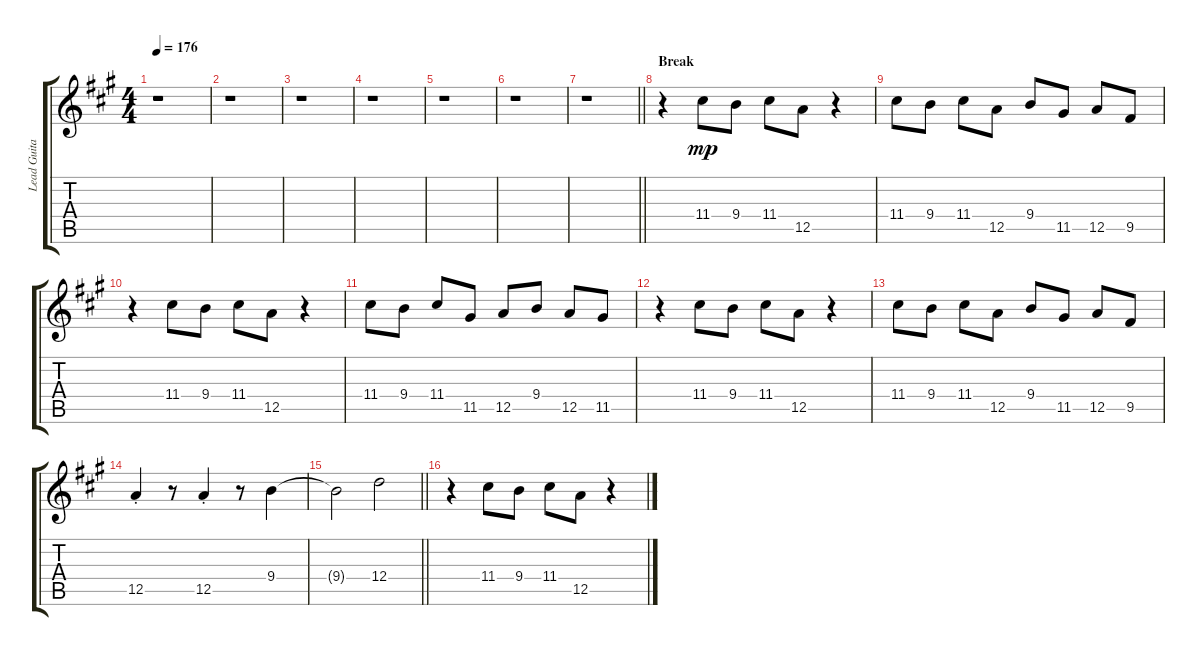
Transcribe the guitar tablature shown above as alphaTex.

\track ("Lead Guitar B" "Lead Guita") {instrument overdrivenguitar}
\staff {score tabs}
\tuning (E4 B3 G3 D3 A2 E2) {hide}
\ts (4 4)
\tempo 176
\clef g2
\ks f#minor
r.1{dy mp} |
r.1 |
r.1 |
r.1 |
r.1 |
r.1 |
\barLineRight lightlight
r.1 |
\section ("" "Break")
r.4 11.4.8 9.4.8 11.4.8 12.5.8 r.4 |
11.4.8 9.4.8 11.4.8 12.5.8 9.4.8 11.5.8 12.5.8 9.5.8 |
r.4 11.4.8 9.4.8 11.4.8 12.5.8 r.4 |
11.4.8 9.4.8 11.4.8 11.5.8 12.5.8 9.4.8 12.5.8 11.5.8 |
r.4 11.4.8 9.4.8 11.4.8 12.5.8 r.4 |
11.4.8 9.4.8 11.4.8 12.5.8 9.4.8 11.5.8 12.5.8 9.5.8 |
12.5{st}.4 r.8 12.5{st}.4 r.8 9.4.4 |
\barLineRight lightlight
9.4{t}.2 12.4.2 |
\section ("" "")
r.4 11.4.8 9.4.8 11.4.8 12.5.8 r.4
